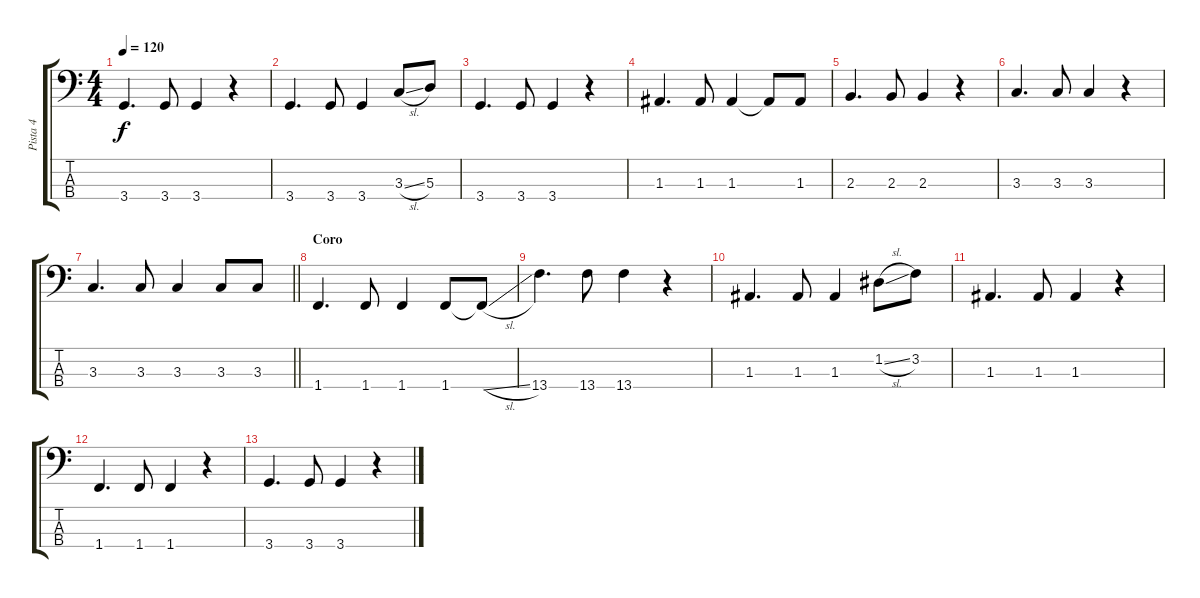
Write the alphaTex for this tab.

\track ("Pista 4" "Pista 4") {instrument electricbassfinger}
\staff {score tabs}
\tuning (G2 D2 A1 E1) {hide}
\ts (4 4)
\tempo 120
\clef f4
\ks c
3.4.4{d dy f} 3.4.8 3.4.4 r.4 |
3.4.4{d} 3.4.8 3.4.4 3.3{sl}.8 5.3.8 |
3.4.4{d} 3.4.8 3.4.4 r.4 |
1.3.4{d} 1.3.8 1.3.4 1.3{t}.8 1.3.8 |
2.3.4{d} 2.3.8 2.3.4 r.4 |
3.3.4{d} 3.3.8 3.3.4 r.4 |
\barLineRight lightlight
3.3.4{d} 3.3.8 3.3.4 3.3.8 3.3.8 |
\section ("" "Coro")
1.4.4{d} 1.4.8 1.4.4 1.4.8 1.4{sl t}.8 |
13.4.4{d} 13.4.8 13.4.4 r.4 |
1.3.4{d} 1.3.8 1.3.4 1.2{sl}.8 3.2.8 |
1.3.4{d} 1.3.8 1.3.4 r.4 |
1.4.4{d} 1.4.8 1.4.4 r.4 |
3.4.4{d} 3.4.8 3.4.4 r.4
